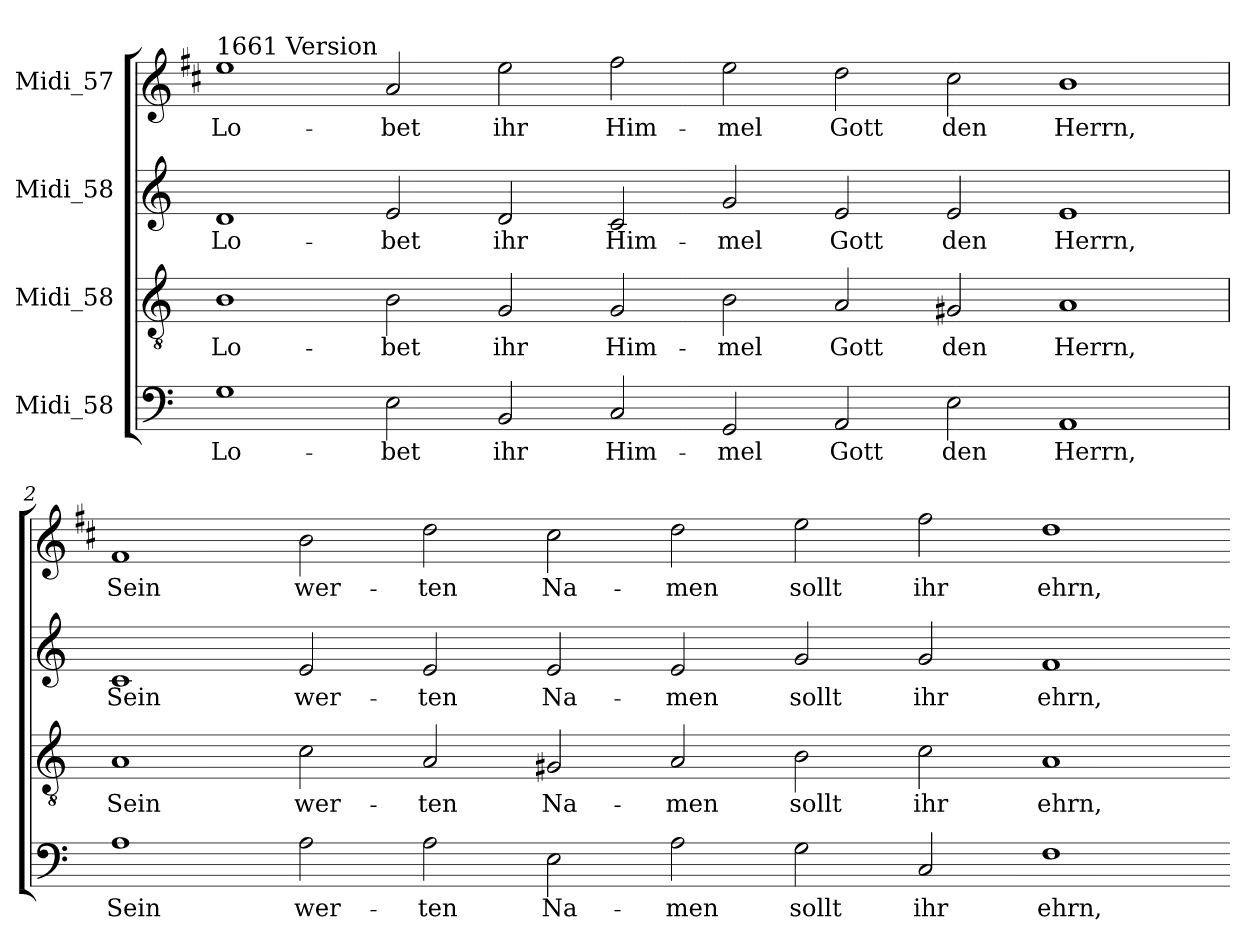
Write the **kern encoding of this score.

**kern	**text	**kern	**text	**kern	**text	**kern	**text
*part4	*part4	*part3	*part3	*part2	*part2	*part1	*part1
*staff4	*staff4	*staff3	*staff3	*staff2	*staff2	*staff1	*staff1
*I"Midi_58	*	*I"Midi_58	*	*I"Midi_58	*	*I"Midi_57	*
*clefF4	*	*clefGv2	*	*clefG2	*	*clefG2	*
*	*	*	*	*	*	*ITrd1c2	*
*k[]	*	*k[]	*	*k[]	*	*k[]	*
*C:	*	*C:	*	*C:	*	*C:	*
=1	=1	=1	=1	=1	=1	=1	=1
!	!	!	!	!	!	!LO:TX:a:t=1661 Version	!
!	!LO:LY:b	!	!LO:LY:b	!	!LO:LY:b	!	!LO:LY:b
1G	Lo-	1B	Lo-	1d	Lo-	1dd	Lo-
!	!LO:LY:b	!	!LO:LY:b	!	!LO:LY:b	!	!LO:LY:b
2E	-bet	2B	-bet	2e	-bet	2g	-bet
!	!LO:LY:b	!	!LO:LY:b	!	!LO:LY:b	!	!LO:LY:b
2BB	ihr	2G	ihr	2d	ihr	2dd	ihr
!	!LO:LY:b	!	!LO:LY:b	!	!LO:LY:b	!	!LO:LY:b
2C	Him-	2G	Him-	2c	Him-	2ee	Him-
!	!LO:LY:b	!	!LO:LY:b	!	!LO:LY:b	!	!LO:LY:b
2GG	-mel	2B	-mel	2g	-mel	2dd	-mel
!	!LO:LY:b	!	!LO:LY:b	!	!LO:LY:b	!	!LO:LY:b
2AA	Gott	2A	Gott	2e	Gott	2cc	Gott
!	!LO:LY:b	!	!LO:LY:b	!	!LO:LY:b	!	!LO:LY:b
2E	den	2G#X	den	2e	den	2b	den
!	!LO:LY:b	!	!LO:LY:b	!	!LO:LY:b	!	!LO:LY:b
1AA	Herrn,	1A	Herrn,	1e	Herrn,	1a	Herrn,
=2	=2	=2	=2	=2	=2	=2	=2
!	!LO:LY:b	!	!LO:LY:b	!	!LO:LY:b	!	!LO:LY:b
1A	Sein	1A	Sein	1c	Sein	1e	Sein
!	!LO:LY:b	!	!LO:LY:b	!	!LO:LY:b	!	!LO:LY:b
2A	wer-	2c	wer-	2e	wer-	2a	wer-
!	!LO:LY:b	!	!LO:LY:b	!	!LO:LY:b	!	!LO:LY:b
2A	-ten	2A	-ten	2e	-ten	2cc	-ten
!	!LO:LY:b	!	!LO:LY:b	!	!LO:LY:b	!	!LO:LY:b
2E	Na-	2G#X	Na-	2e	Na-	2b	Na-
!	!LO:LY:b	!	!LO:LY:b	!	!LO:LY:b	!	!LO:LY:b
2A	-men	2A	-men	2e	-men	2cc	-men
!	!LO:LY:b	!	!LO:LY:b	!	!LO:LY:b	!	!LO:LY:b
2G	sollt	2B	sollt	2g	sollt	2dd	sollt
!	!LO:LY:b	!	!LO:LY:b	!	!LO:LY:b	!	!LO:LY:b
2C	ihr	2c	ihr	2g	ihr	2ee	ihr
!	!LO:LY:b	!	!LO:LY:b	!	!LO:LY:b	!	!LO:LY:b
1F	ehrn,	1A	ehrn,	1f	ehrn,	1cc	ehrn,
=-	=-	=-	=-	=-	=-	=-	=-
*-	*-	*-	*-	*-	*-	*-	*-
